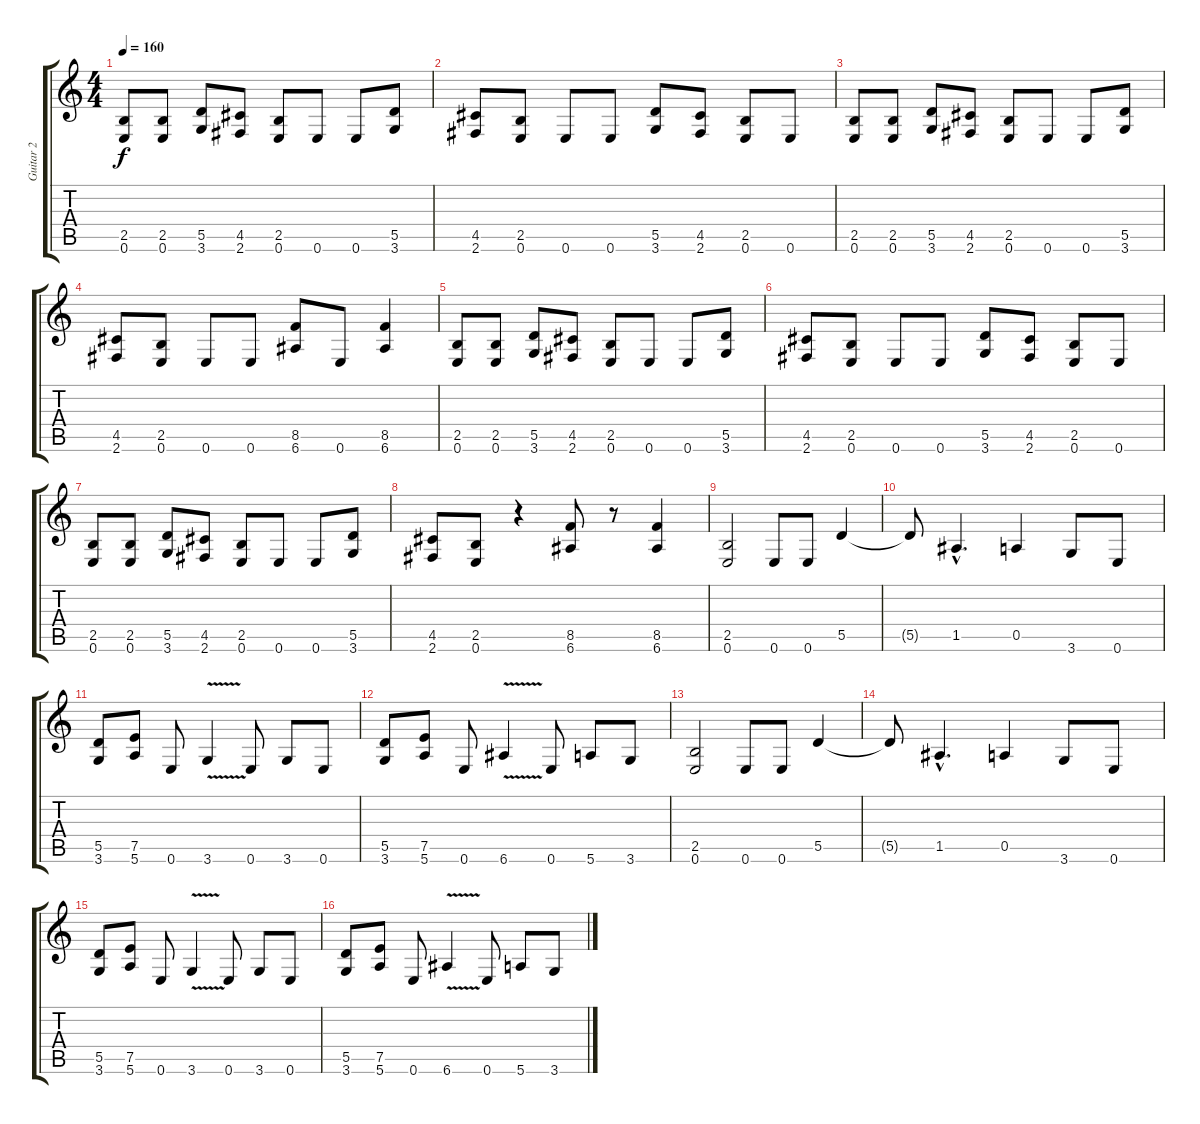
\track ("Guitar 2" "Guitar 2") {instrument distortionguitar}
\staff {score tabs}
\tuning (E4 B3 G3 D3 A2 E2) {hide}
\ts (4 4)
\tempo 160
\clef g2
\ks c
(2.5 0.6).8{dy f} (2.5 0.6).8 (5.5 3.6).8 (4.5 2.6).8 (2.5 0.6).8 0.6.8 0.6.8 (5.5 3.6).8 |
(4.5 2.6).8 (2.5 0.6).8 0.6.8 0.6.8 (5.5 3.6).8 (4.5 2.6).8 (2.5 0.6).8 0.6.8 |
(2.5 0.6).8 (2.5 0.6).8 (5.5 3.6).8 (4.5 2.6).8 (2.5 0.6).8 0.6.8 0.6.8 (5.5 3.6).8 |
(4.5 2.6).8 (2.5 0.6).8 0.6.8 0.6.8 (8.5 6.6).8 0.6.8 (8.5 6.6).4 |
(2.5 0.6).8 (2.5 0.6).8 (5.5 3.6).8 (4.5 2.6).8 (2.5 0.6).8 0.6.8 0.6.8 (5.5 3.6).8 |
(4.5 2.6).8 (2.5 0.6).8 0.6.8 0.6.8 (5.5 3.6).8 (4.5 2.6).8 (2.5 0.6).8 0.6.8 |
(2.5 0.6).8 (2.5 0.6).8 (5.5 3.6).8 (4.5 2.6).8 (2.5 0.6).8 0.6.8 0.6.8 (5.5 3.6).8 |
(4.5 2.6).8 (2.5 0.6).8 r.4 (8.5 6.6).8 r.8 (8.5 6.6).4 |
(2.5 0.6).2 0.6.8 0.6.8 5.5.4 |
5.5{t}.8 1.5{hac}.4{d} 0.5.4 3.6.8 0.6.8 |
(5.5 3.6).8 (7.5 5.6).8 0.6.8 3.6{v}.4 0.6.8 3.6.8 0.6.8 |
(5.5 3.6).8 (7.5 5.6).8 0.6.8 6.6{v}.4 0.6.8 5.6.8 3.6.8 |
(2.5 0.6).2 0.6.8 0.6.8 5.5.4 |
5.5{t}.8 1.5{hac}.4{d} 0.5.4 3.6.8 0.6.8 |
(5.5 3.6).8 (7.5 5.6).8 0.6.8 3.6{v}.4 0.6.8 3.6.8 0.6.8 |
(5.5 3.6).8 (7.5 5.6).8 0.6.8 6.6{v}.4 0.6.8 5.6.8 3.6.8
